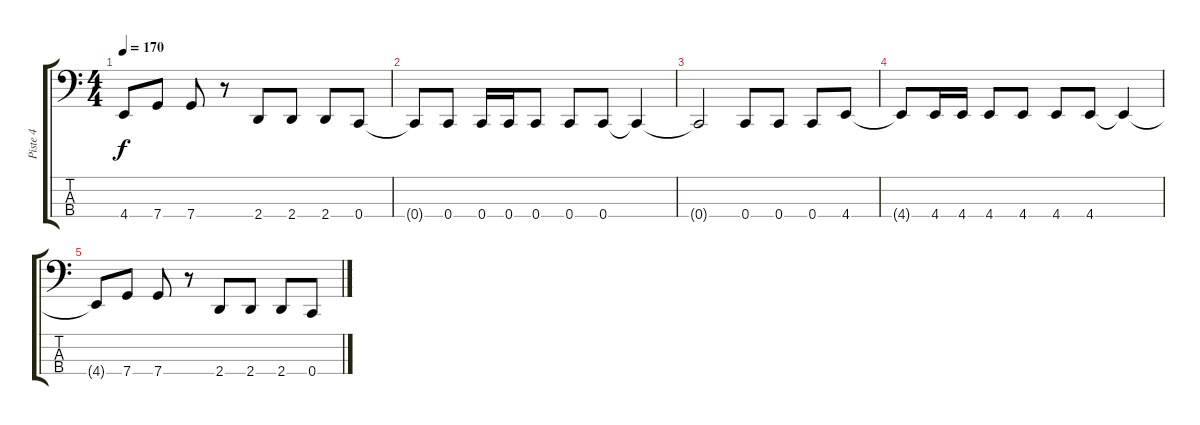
\track ("Piste 4" "Piste 4") {instrument electricbassfinger}
\staff {score tabs}
\tuning (F2 C2 G1 C1) {hide}
\ts (4 4)
\tempo 170
\clef f4
\ks c
4.4{t}.8{dy f} 7.4.8 7.4.8 r.8 2.4.8 2.4.8 2.4.8 0.4.8 |
0.4{t}.8 0.4.8 0.4.16 0.4.16 0.4.8 0.4.8 0.4.8 0.4{t}.4 |
0.4{t}.2 0.4.8 0.4.8 0.4.8 4.4.8 |
4.4{t}.8 4.4.16 4.4.16 4.4.8 4.4.8 4.4.8 4.4.8 4.4{t}.4 |
4.4{t}.8 7.4.8 7.4.8 r.8 2.4.8 2.4.8 2.4.8 0.4.8
